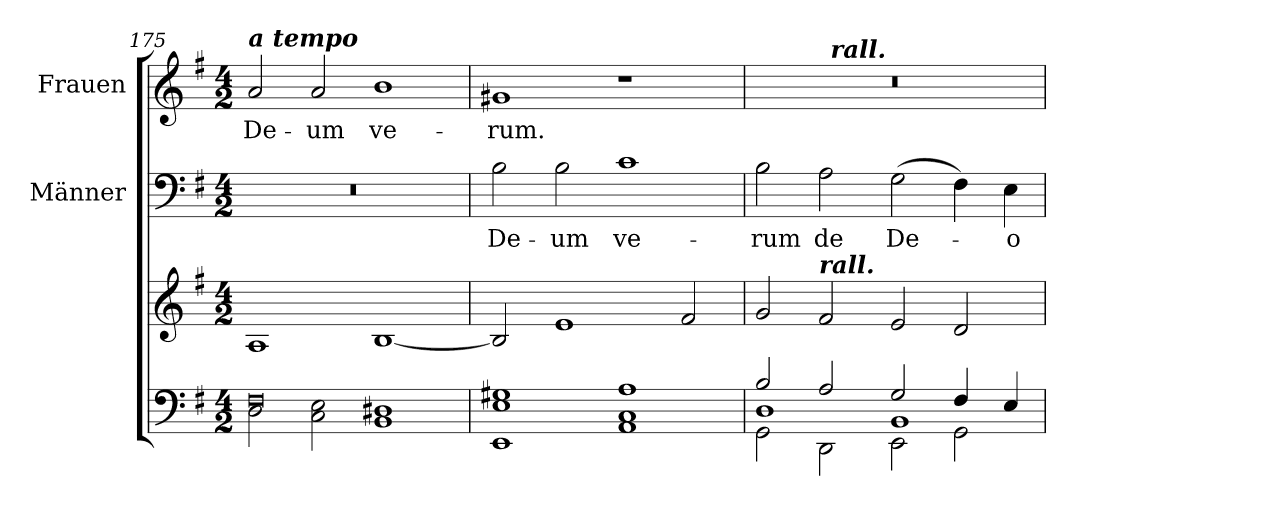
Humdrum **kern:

**kern	**kern	**kern	**text	**kern	**text
*part3	*part3	*part2	*part2	*part1	*part1
*staff4	*staff3	*staff2	*staff2	*staff1	*staff1
*	*	*I"Männer	*	*I"Frauen	*
!!LO:LB:g=z
*clefF4	*clefG2	*clefF4	*	*clefG2	*
*k[f#]	*k[f#]	*k[f#]	*	*k[f#]	*
*G:	*G:	*G:	*	*G:	*
*M4/2	*M4/2	*M4/2	*	*M4/2	*
=175	=175	=175	=175	=175	=175
*^	*	*	*	*	*
!	!	!	!	!	!LO:TX:a:Bi:t=a tempo	!
!	!	!	!	!	!	!LO:LY:b
0F#	2D\	1A	0r	.	2a/	De-
!	!	!	!	!	!	!LO:LY:b
.	2C\ 2E\	.	.	.	2a/	-um
!	!	!	!	!	!	!LO:LY:b
.	1BB 1D#X	[1B	.	.	1b	ve-
=176	=176	=176	=176	=176	=176	=176
!	!	!	!	!LO:LY:b	!	!LO:LY:b
1E 1G#X	1EE	2B/]	2B\	De-	1g#X	-rum.
!	!	!	!	!LO:LY:b	!	!
.	.	1e	2B\	-um	.	.
!	!	!	!	!LO:LY:b	!	!
1A	1AA 1C	.	1c	ve-	1r	.
.	.	2f#/	.	.	.	.
=177	=177	=177	=177	=177	=177	=177
*	*^	*	*	*	*	*
!	!	!	!	!	!LO:LY:b	!	!
*	*	*	*	*	*	*^	*
2B/	2GG\	1D	2g/	2B\	-rum	0r	2ryy	.
!	!	!	!LO:TX:a:Bi:t=rall.	!	!	!	!	!
!	!	!	!	!	!LO:LY:b	!	!	!
2A/	2DD\	.	2f#/	2A\	de	.	32ryy	.
!	!	!	!	!	!	!	!LO:TX:a:Bi:t=rall.	!
.	.	.	.	.	.	.	1ryy	.
!	!	!	!	!	!LO:LY:b	!	!	!
2G/	2EE\	1BB	2e/	(>2G\	De-	.	.	.
4F#/	2GG\	.	2d/	4F#\)	.	.	.	.
.	.	.	.	.	.	.	4...ryy	.
!	!	!	!	!	!LO:LY:b	!	!	!
4E/	.	.	.	4E\	-o	.	.	.
*v	*v	*v	*	*	*	*v	*v	*
=	=	=	=	=	=
*-	*-	*-	*-	*-	*-
